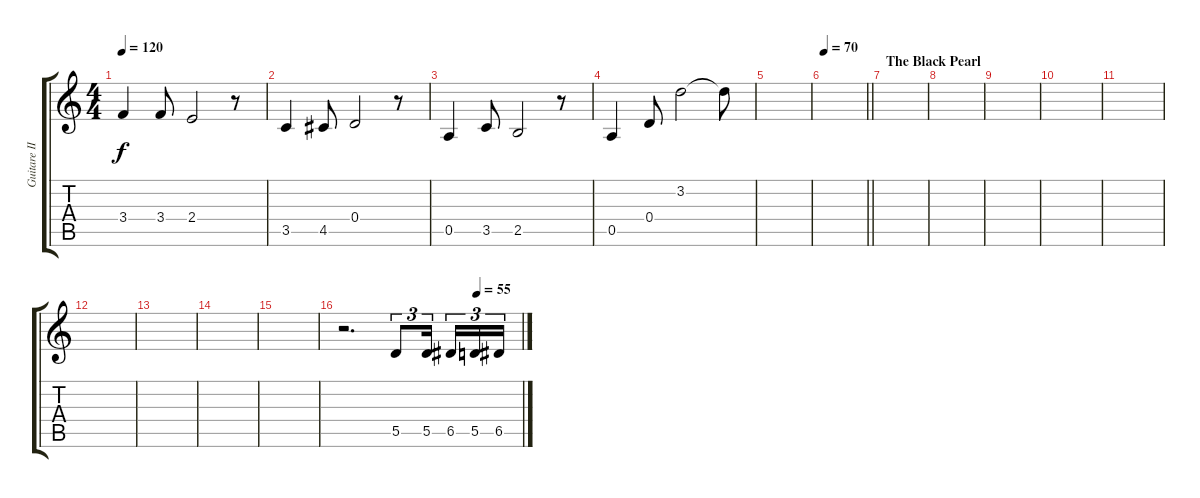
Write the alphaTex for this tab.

\track ("Guitare II" "Guitare II") {instrument overdrivenguitar}
\staff {score tabs}
\tuning (E4 B3 G3 D3 A2 E2) {hide}
\ts (4 4)
\tempo 120
\clef g2
\ks c
3.4.4{dy f} 3.4.8 2.4.2 r.8 |
3.5.4 4.5.8 0.4.2 r.8 |
0.5.4 3.5.8 2.5.2 r.8 |
0.5.4 0.4.8 3.2.2 3.2{t}.8 |
|
\tempo 70
\barLineRight lightlight
|
\section ("" "The Black Pearl")
|
|
|
|
|
|
|
|
|
\tempo (55 0.75)
r.2{d} 5.5.8{tu (3 2)} 5.5.16{tu (3 2) beam splitsecondary} 6.5.16{tu (3 2)} 5.5.16{tu (3 2)} 6.5.16{tu (3 2)}
